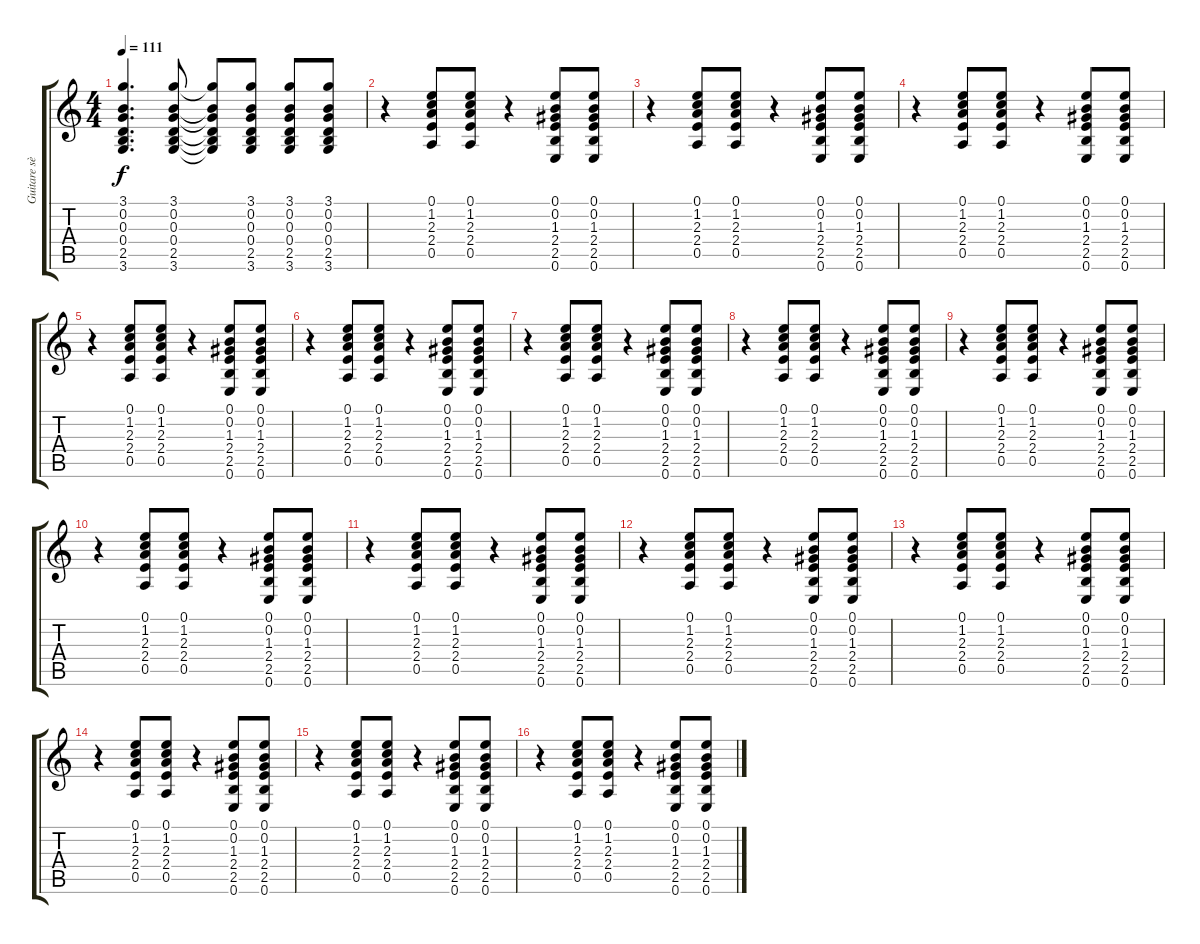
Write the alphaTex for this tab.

\track ("Guitare sèche" "Guitare sè") {instrument acousticguitarsteel}
\staff {score tabs}
\tuning (E4 B3 G3 D3 A2 E2) {hide}
\ts (4 4)
\tempo 111
\clef g2
\ks c
(3.1 0.2 0.3 0.4 2.5 3.6).4{d dy f} (3.1 0.2 0.3 0.4 2.5 3.6).8 (3.1{t} 0.2{t} 0.3{t} 0.4{t} 2.5{t} 3.6{t}).8 (3.1 0.2 0.3 0.4 2.5 3.6).8 (3.1 0.2 0.3 0.4 2.5 3.6).8 (3.1 0.2 0.3 0.4 2.5 3.6).8 |
r.4 (0.1 1.2 2.3 2.4 0.5).8 (0.1 1.2 2.3 2.4 0.5).8 r.4 (0.1 0.2 1.3 2.4 2.5 0.6).8 (0.1 0.2 1.3 2.4 2.5 0.6).8 |
r.4 (0.1 1.2 2.3 2.4 0.5).8 (0.1 1.2 2.3 2.4 0.5).8 r.4 (0.1 0.2 1.3 2.4 2.5 0.6).8 (0.1 0.2 1.3 2.4 2.5 0.6).8 |
r.4 (0.1 1.2 2.3 2.4 0.5).8 (0.1 1.2 2.3 2.4 0.5).8 r.4 (0.1 0.2 1.3 2.4 2.5 0.6).8 (0.1 0.2 1.3 2.4 2.5 0.6).8 |
r.4 (0.1 1.2 2.3 2.4 0.5).8 (0.1 1.2 2.3 2.4 0.5).8 r.4 (0.1 0.2 1.3 2.4 2.5 0.6).8 (0.1 0.2 1.3 2.4 2.5 0.6).8 |
r.4 (0.1 1.2 2.3 2.4 0.5).8 (0.1 1.2 2.3 2.4 0.5).8 r.4 (0.1 0.2 1.3 2.4 2.5 0.6).8 (0.1 0.2 1.3 2.4 2.5 0.6).8 |
r.4 (0.1 1.2 2.3 2.4 0.5).8 (0.1 1.2 2.3 2.4 0.5).8 r.4 (0.1 0.2 1.3 2.4 2.5 0.6).8 (0.1 0.2 1.3 2.4 2.5 0.6).8 |
r.4 (0.1 1.2 2.3 2.4 0.5).8 (0.1 1.2 2.3 2.4 0.5).8 r.4 (0.1 0.2 1.3 2.4 2.5 0.6).8 (0.1 0.2 1.3 2.4 2.5 0.6).8 |
r.4 (0.1 1.2 2.3 2.4 0.5).8 (0.1 1.2 2.3 2.4 0.5).8 r.4 (0.1 0.2 1.3 2.4 2.5 0.6).8 (0.1 0.2 1.3 2.4 2.5 0.6).8 |
r.4 (0.1 1.2 2.3 2.4 0.5).8 (0.1 1.2 2.3 2.4 0.5).8 r.4 (0.1 0.2 1.3 2.4 2.5 0.6).8 (0.1 0.2 1.3 2.4 2.5 0.6).8 |
r.4 (0.1 1.2 2.3 2.4 0.5).8 (0.1 1.2 2.3 2.4 0.5).8 r.4 (0.1 0.2 1.3 2.4 2.5 0.6).8 (0.1 0.2 1.3 2.4 2.5 0.6).8 |
r.4 (0.1 1.2 2.3 2.4 0.5).8 (0.1 1.2 2.3 2.4 0.5).8 r.4 (0.1 0.2 1.3 2.4 2.5 0.6).8 (0.1 0.2 1.3 2.4 2.5 0.6).8 |
r.4 (0.1 1.2 2.3 2.4 0.5).8 (0.1 1.2 2.3 2.4 0.5).8 r.4 (0.1 0.2 1.3 2.4 2.5 0.6).8 (0.1 0.2 1.3 2.4 2.5 0.6).8 |
r.4 (0.1 1.2 2.3 2.4 0.5).8 (0.1 1.2 2.3 2.4 0.5).8 r.4 (0.1 0.2 1.3 2.4 2.5 0.6).8 (0.1 0.2 1.3 2.4 2.5 0.6).8 |
r.4 (0.1 1.2 2.3 2.4 0.5).8 (0.1 1.2 2.3 2.4 0.5).8 r.4 (0.1 0.2 1.3 2.4 2.5 0.6).8 (0.1 0.2 1.3 2.4 2.5 0.6).8 |
r.4 (0.1 1.2 2.3 2.4 0.5).8 (0.1 1.2 2.3 2.4 0.5).8 r.4 (0.1 0.2 1.3 2.4 2.5 0.6).8 (0.1 0.2 1.3 2.4 2.5 0.6).8
